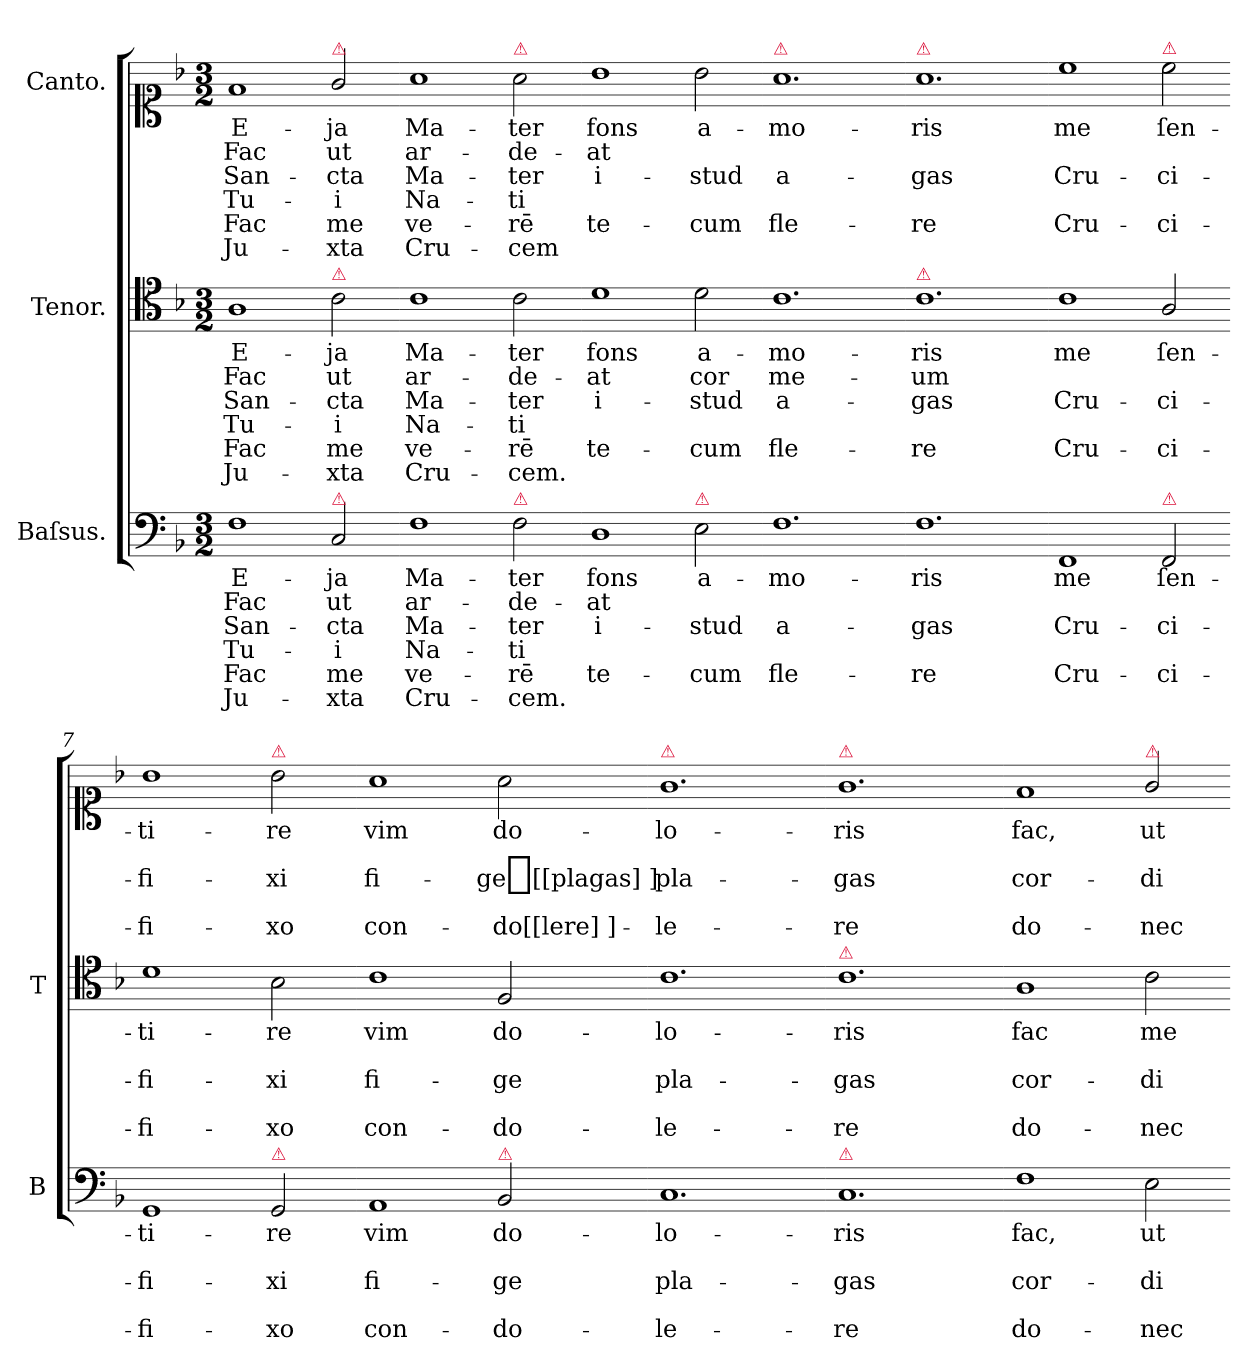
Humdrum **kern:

**kern	**text	**text	**text	**text	**text	**text	**kern	**text	**text	**text	**text	**text	**text	**kern	**text	**text	**text	**text	**text	**text
*part3	*part3	*part3	*part3	*part3	*part3	*part3	*part2	*part2	*part2	*part2	*part2	*part2	*part2	*part1	*part1	*part1	*part1	*part1	*part1	*part1
*staff3	*staff3	*staff3	*staff3	*staff3	*staff3	*staff3	*staff2	*staff2	*staff2	*staff2	*staff2	*staff2	*staff2	*staff1	*staff1	*staff1	*staff1	*staff1	*staff1	*staff1
*I"Baſsus.	*	*	*	*	*	*	*I"Tenor.	*	*	*	*	*	*	*I"Canto.	*	*	*	*	*	*
*I'B	*	*	*	*	*	*	*I'T	*	*	*	*	*	*	*	*	*	*	*	*	*
*clefF4	*	*	*	*	*	*	*clefC4	*	*	*	*	*	*	*clefC1	*	*	*	*	*	*
*k[b-]	*	*	*	*	*	*	*k[b-]	*	*	*	*	*	*	*k[b-]	*	*	*	*	*	*
*d:	*	*	*	*	*	*	*d:	*	*	*	*	*	*	*d:	*	*	*	*	*	*
*M3/2	*	*	*	*	*	*	*M3/2	*	*	*	*	*	*	*M3/2	*	*	*	*	*	*
=1	=1	=1	=1	=1	=1	=1	=1	=1	=1	=1	=1	=1	=1	=1	=1	=1	=1	=1	=1	=1
1F	E-	Fac	San-	Tu-	Fac	Ju-	1A	E-	Fac	San-	Tu-	Fac	Ju-	1f	E-	Fac	San-	Tu-	Fac	Ju-
!	!	!	!	!	!	!	!	!	!	!	!	!	!	!LO:TX:a:color=crimson:t=⚠	!	!	!	!	!	!
!	!	!	!	!	!	!	!LO:TX:a:color=crimson:t=⚠	!	!	!	!	!	!	!	!	!	!	!	!	!
!LO:TX:a:color=crimson:t=⚠	!	!	!	!	!	!	!	!	!	!	!	!	!	!	!	!	!	!	!	!
2C/	-ja	ut	-cta	-i	me	-xta	2c\	-ja	ut	-cta	-i	me	-xta	2g/	-ja	ut	-cta	-i	me	-xta
=2-	=2-	=2-	=2-	=2-	=2-	=2-	=2-	=2-	=2-	=2-	=2-	=2-	=2-	=2-	=2-	=2-	=2-	=2-	=2-	=2-
1F	Ma-	ar-	Ma-	Na-	ve-	Cru-	1c	Ma-	ar-	Ma-	Na-	ve-	Cru-	1a	Ma-	ar-	Ma-	Na-	ve-	Cru-
!	!	!	!	!	!	!	!	!	!	!	!	!	!	!LO:TX:a:color=crimson:t=⚠	!	!	!	!	!	!
!LO:TX:a:color=crimson:t=⚠	!	!	!	!	!	!	!	!	!	!	!	!	!	!	!	!	!	!	!	!
2F\	-ter	-de-	-ter	-ti	-rē	-cem.	2c\	-ter	-de-	-ter	-ti	-rē	-cem.	2a\	-ter	-de-	-ter	-ti	-rē	-cem
=3-	=3-	=3-	=3-	=3-	=3-	=3-	=3-	=3-	=3-	=3-	=3-	=3-	=3-	=3-	=3-	=3-	=3-	=3-	=3-	=3-
1D	fons	-at	i-	.	te-	.	1d	fons	-at	i-	.	te-	.	1b-	fons	-at	i-	.	te-	.
!LO:TX:a:color=crimson:t=⚠	!	!	!	!	!	!	!	!	!	!	!	!	!	!	!	!	!	!	!	!
2E\	a-	.	-stud	.	-cum	.	2d\	a-	cor	-stud	.	-cum	.	2b-\	a-	.	-stud	.	-cum	.
=4-	=4-	=4-	=4-	=4-	=4-	=4-	=4-	=4-	=4-	=4-	=4-	=4-	=4-	=4-	=4-	=4-	=4-	=4-	=4-	=4-
!	!	!	!	!	!	!	!	!	!	!	!	!	!	!LO:TX:a:color=crimson:t=⚠	!	!	!	!	!	!
1.F	-mo-	.	a-	.	fle-	.	1.c	-mo-	me-	a-	.	fle-	.	1.a	-mo-	.	a-	.	fle-	.
=5-	=5-	=5-	=5-	=5-	=5-	=5-	=5-	=5-	=5-	=5-	=5-	=5-	=5-	=5-	=5-	=5-	=5-	=5-	=5-	=5-
!	!	!	!	!	!	!	!	!	!	!	!	!	!	!LO:TX:a:color=crimson:t=⚠	!	!	!	!	!	!
!	!	!	!	!	!	!	!LO:TX:a:color=crimson:t=⚠	!	!	!	!	!	!	!	!	!	!	!	!	!
1.F	-ris	.	-gas	.	-re	.	1.c	-ris	-um	-gas	.	-re	.	1.a	-ris	.	-gas	.	-re	.
=6-	=6-	=6-	=6-	=6-	=6-	=6-	=6-	=6-	=6-	=6-	=6-	=6-	=6-	=6-	=6-	=6-	=6-	=6-	=6-	=6-
1FF	me	.	Cru-	.	Cru-	.	1c	me	.	Cru-	.	Cru-	.	1cc	me	.	Cru-	.	Cru-	.
!	!	!	!	!	!	!	!	!	!	!	!	!	!	!LO:TX:a:color=crimson:t=⚠	!	!	!	!	!	!
!LO:TX:a:color=crimson:t=⚠	!	!	!	!	!	!	!	!	!	!	!	!	!	!	!	!	!	!	!	!
2FF/	ſen-	.	-ci-	.	-ci-	.	2A/	ſen-	.	-ci-	.	-ci-	.	2cc\	ſen-	.	-ci-	.	-ci-	.
=7-	=7-	=7-	=7-	=7-	=7-	=7-	=7-	=7-	=7-	=7-	=7-	=7-	=7-	=7-	=7-	=7-	=7-	=7-	=7-	=7-
1GG	-ti-	.	-fi-	.	-fi-	.	1d	-ti-	.	-fi-	.	-fi-	.	1b-	-ti-	.	-fi-	.	-fi-	.
!	!	!	!	!	!	!	!	!	!	!	!	!	!	!LO:TX:a:color=crimson:t=⚠	!	!	!	!	!	!
!LO:TX:a:color=crimson:t=⚠	!	!	!	!	!	!	!	!	!	!	!	!	!	!	!	!	!	!	!	!
2GG/	-re	.	-xi	.	-xo	.	2B-\	-re	.	-xi	.	-xo	.	2b-\	-re	.	-xi	.	-xo	.
=8-	=8-	=8-	=8-	=8-	=8-	=8-	=8-	=8-	=8-	=8-	=8-	=8-	=8-	=8-	=8-	=8-	=8-	=8-	=8-	=8-
1AA	vim	.	fi-	.	con-	.	1c	vim	.	fi-	.	con-	.	1a	vim	.	fi-	.	con-	.
!LO:TX:a:color=crimson:t=⚠	!	!	!	!	!	!	!	!	!	!	!	!	!	!	!	!	!	!	!	!
2BB-/	do-	.	-ge	.	-do-	.	2F/	do-	.	-ge	.	-do-	.	2a\	do-	.	-ge_[[plagas]]	.	-do[[lere]]-	.
=9-	=9-	=9-	=9-	=9-	=9-	=9-	=9-	=9-	=9-	=9-	=9-	=9-	=9-	=9-	=9-	=9-	=9-	=9-	=9-	=9-
!	!	!	!	!	!	!	!	!	!	!	!	!	!	!LO:TX:a:color=crimson:t=⚠	!	!	!	!	!	!
1.C	-lo-	.	pla-	.	-le-	.	1.c	-lo-	.	pla-	.	-le-	.	1.g	-lo-	.	pla-	.	-le-	.
=10-	=10-	=10-	=10-	=10-	=10-	=10-	=10-	=10-	=10-	=10-	=10-	=10-	=10-	=10-	=10-	=10-	=10-	=10-	=10-	=10-
!	!	!	!	!	!	!	!	!	!	!	!	!	!	!LO:TX:a:color=crimson:t=⚠	!	!	!	!	!	!
!	!	!	!	!	!	!	!LO:TX:a:color=crimson:t=⚠	!	!	!	!	!	!	!	!	!	!	!	!	!
!LO:TX:a:color=crimson:t=⚠	!	!	!	!	!	!	!	!	!	!	!	!	!	!	!	!	!	!	!	!
1.C	-ris	.	-gas	.	-re	.	1.c	-ris	.	-gas	.	-re	.	1.g	-ris	.	-gas	.	-re	.
=11-	=11-	=11-	=11-	=11-	=11-	=11-	=11-	=11-	=11-	=11-	=11-	=11-	=11-	=11-	=11-	=11-	=11-	=11-	=11-	=11-
1F	fac,	.	cor-	.	do-	.	1A	fac	.	cor-	.	do-	.	1f	fac,	.	cor-	.	do-	.
!	!	!	!	!	!	!	!	!	!	!	!	!	!	!LO:TX:a:color=crimson:t=⚠	!	!	!	!	!	!
2E\	ut	.	-di	.	-nec	.	2c\	me	.	-di	.	-nec	.	2g/	ut	.	-di	.	-nec	.
=-	=-	=-	=-	=-	=-	=-	=-	=-	=-	=-	=-	=-	=-	=-	=-	=-	=-	=-	=-	=-
*-	*-	*-	*-	*-	*-	*-	*-	*-	*-	*-	*-	*-	*-	*-	*-	*-	*-	*-	*-	*-
